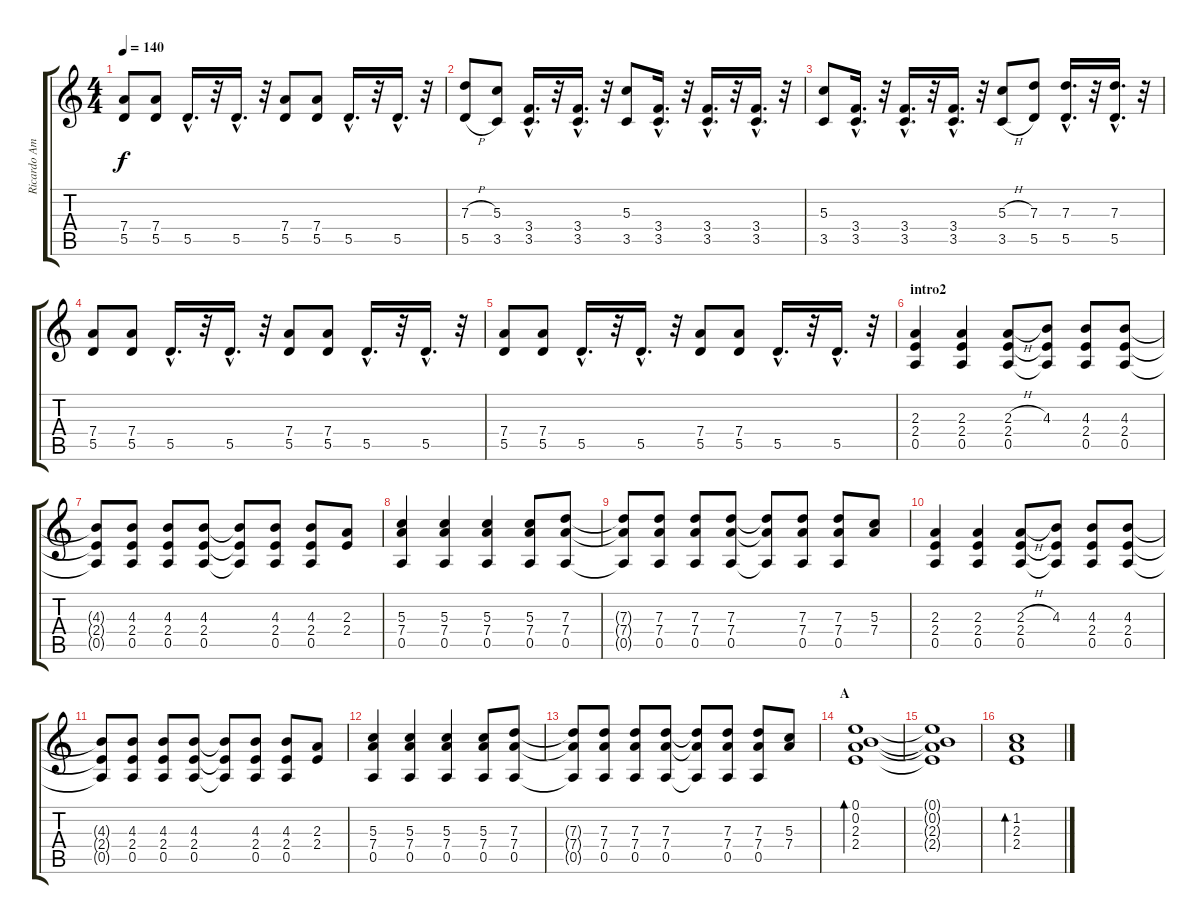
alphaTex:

\track ("Ricardo Amorim" "Ricardo Am") {instrument distortionguitar}
\staff {score tabs}
\tuning (E4 B3 G3 D3 A2 E2) {hide}
\ts (4 4)
\tempo 140
\clef g2
\ks c
(7.4 5.5).8{dy f} (7.4 5.5).8 5.5{hac}.16{d} r.32 5.5{hac}.16{d} r.32 (7.4 5.5).8 (7.4 5.5).8 5.5{hac}.16{d} r.32 5.5{hac}.16{d} r.32 |
(7.3{h} 5.5{h}).8 (5.3 3.5).8 (3.4{hac} 3.5{hac}).16{d} r.32 (3.4{hac} 3.5{hac}).16{d} r.32 (5.3 3.5).8 (3.4{hac} 3.5{hac}).16{d} r.32 (3.4{hac} 3.5{hac}).16{d} r.32 (3.4{hac} 3.5{hac}).16{d} r.32 |
(5.3 3.5).8 (3.4{hac} 3.5{hac}).16{d} r.32 (3.4{hac} 3.5{hac}).16{d} r.32 (3.4{hac} 3.5{hac}).16{d} r.32 (5.3{h} 3.5{h}).8 (7.3 5.5).8 (7.3{hac} 5.5{hac}).16{d} r.32 (7.3{hac} 5.5{hac}).16{d} r.32 |
(7.4 5.5).8 (7.4 5.5).8 5.5{hac}.16{d} r.32 5.5{hac}.16{d} r.32 (7.4 5.5).8 (7.4 5.5).8 5.5{hac}.16{d} r.32 5.5{hac}.16{d} r.32 |
(7.4 5.5).8 (7.4 5.5).8 5.5{hac}.16{d} r.32 5.5{hac}.16{d} r.32 (7.4 5.5).8 (7.4 5.5).8 5.5{hac}.16{d} r.32 5.5{hac}.16{d} r.32 |
\section ("" "intro2")
(2.3 2.4 0.5).4 (2.3 2.4 0.5).4 (2.3{h} 2.4 0.5).8 (4.3 2.4{t} 0.5{t}).8 (4.3 2.4 0.5).8 (4.3 2.4 0.5).8 |
(4.3{t} 2.4{t} 0.5{t}).8 (4.3 2.4 0.5).8 (4.3 2.4 0.5).8 (4.3 2.4 0.5).8 (4.3{t} 2.4{t} 0.5{t}).8 (4.3 2.4 0.5).8 (4.3 2.4 0.5).8 (2.3 2.4).8 |
(5.3 7.4 0.5).4 (5.3 7.4 0.5).4 (5.3 7.4 0.5).4 (5.3 7.4 0.5).8 (7.3 7.4 0.5).8 |
(7.3{t} 7.4{t} 0.5{t}).8 (7.3 7.4 0.5).8 (7.3 7.4 0.5).8 (7.3 7.4 0.5).8 (7.3{t} 7.4{t} 0.5{t}).8 (7.3 7.4 0.5).8 (7.3 7.4 0.5).8 (5.3 7.4).8 |
(2.3 2.4 0.5).4 (2.3 2.4 0.5).4 (2.3{h} 2.4 0.5).8 (4.3 2.4{t} 0.5{t}).8 (4.3 2.4 0.5).8 (4.3 2.4 0.5).8 |
(4.3{t} 2.4{t} 0.5{t}).8 (4.3 2.4 0.5).8 (4.3 2.4 0.5).8 (4.3 2.4 0.5).8 (4.3{t} 2.4{t} 0.5{t}).8 (4.3 2.4 0.5).8 (4.3 2.4 0.5).8 (2.3 2.4).8 |
(5.3 7.4 0.5).4 (5.3 7.4 0.5).4 (5.3 7.4 0.5).4 (5.3 7.4 0.5).8 (7.3 7.4 0.5).8 |
(7.3{t} 7.4{t} 0.5{t}).8 (7.3 7.4 0.5).8 (7.3 7.4 0.5).8 (7.3 7.4 0.5).8 (7.3{t} 7.4{t} 0.5{t}).8 (7.3 7.4 0.5).8 (7.3 7.4 0.5).8 (5.3 7.4).8 |
\section ("" "A")
(0.1 0.2 2.3 2.4).1{bd 240 instrument acousticguitarsteel} |
(0.1{t} 0.2{t} 2.3{t} 2.4{t}).1 |
(1.2 2.3 2.4).1{bd 240}
